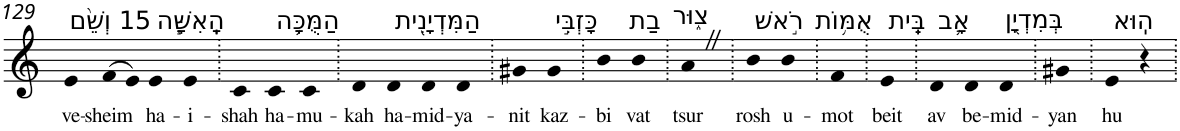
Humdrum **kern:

**kern	**text
*part1	*part1
*staff1	*staff1
*I"Piano	*
*I'Pno	*
!!LO:PB:g=z
*clefG2	*
*k[]	*
=129	=129
!LO:TX:a:t=15 וְשֵׁ֨ם	!
!	!LO:LY:b
4e	ve-
!	!LO:LY:b
(>8f	-sheim
8e)	.
!LO:TX:a:t=הָֽאִשָּׁ֧ה	!
!	!LO:LY:b
4e	ha-
!	!LO:LY:b
4e	-i-
=130.	=130.
!	!LO:LY:b
4c	-shah
!LO:TX:a:t=הַמֻּכָּ֛ה	!
!	!LO:LY:b
4c	ha-
!	!LO:LY:b
4c	-mu-
=131.	=131.
!	!LO:LY:b
4d	-kah
!LO:TX:a:t=הַמִּדְיָנִ֖ית	!
!	!LO:LY:b
4d	ha-
!	!LO:LY:b
4d	-mid-
!	!LO:LY:b
4d	-ya-
=132.	=132.
!	!LO:LY:b
4g#X	-nit
!LO:TX:a:t=כָּזְבִּ֣י	!
!	!LO:LY:b
4g#	kaz-
=133.	=133.
!	!LO:LY:b
4b	-bi
!LO:TX:a:t=בַת	!
!	!LO:LY:b
4b	vat
=134.	=134.
!LO:TX:a:t=צ֑וּר	!
!	!LO:LY:b
4aZ	tsur
=135.	=135.
!LO:TX:a:t=רֹ֣אשׁ	!
!	!LO:LY:b
4b	rosh
!LO:TX:a:t=אֻמּ֥וֹת	!
!	!LO:LY:b
4b	u-
=136.	=136.
!	!LO:LY:b
4f	-mot
=137.	=137.
!LO:TX:a:t=בֵּֽית	!
!	!LO:LY:b
4e	beit
=138.	=138.
!LO:TX:a:t=אָ֛ב	!
!	!LO:LY:b
4d	av
!LO:TX:a:t=בְּמִדְיָ֖ן	!
!	!LO:LY:b
4d	be-
!	!LO:LY:b
4d	-mid-
=139.	=139.
!	!LO:LY:b
4g#X	-yan
=140.	=140.
!LO:TX:a:t=הֽוּא	!
!	!LO:LY:b
4e	hu
4r	.
=.	=.
*-	*-
